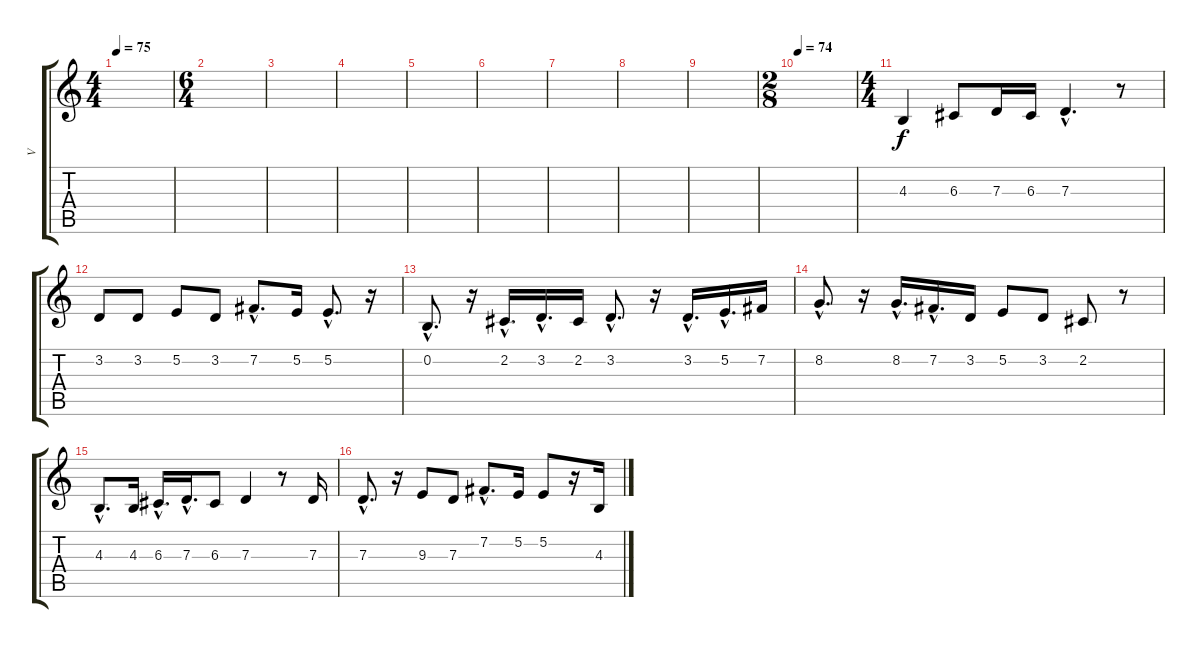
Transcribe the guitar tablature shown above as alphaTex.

\track ("V" "V") {instrument frenchhorn}
\staff {score tabs}
\tuning (E4 B3 G3 D3 A2 E2) {hide}
\ts (4 4)
\tempo 75
\tempo 140
\tempo 75
\clef g2
\ks c
|
\ts (6 4)
|
|
|
|
|
|
|
|
\ts (2 8)
\tempo 74
|
\ts (4 4)
4.3.4 6.3.8 7.3.16 6.3.16 7.3{hac}.4{d} r.8 |
3.2.8 3.2.8 5.2.8 3.2.8 7.2{hac}.8{d} 5.2.16 5.2{hac}.8{d} r.16 |
0.2{hac}.8{d} r.16 2.2{hac}.16{d} 3.2{hac}.16{d} 2.2.16 3.2{hac}.8{d} r.16 3.2{hac}.16{d} 5.2{hac}.16{d} 7.2.16 |
8.2{hac}.8{d} r.16 8.2{hac}.16{d} 7.2{hac}.16{d} 3.2.16 5.2.8 3.2.8 2.2.8 r.8 |
4.3{hac}.8{d} 4.3.16 6.3{hac}.16{d} 7.3{hac}.16{d} 6.3.8 7.3.4 r.8 7.3.16 |
7.3{hac}.8{d} r.16 9.3.8 7.3.8 7.2{hac}.8{d} 5.2.16 5.2.8 r.16 4.3.16
